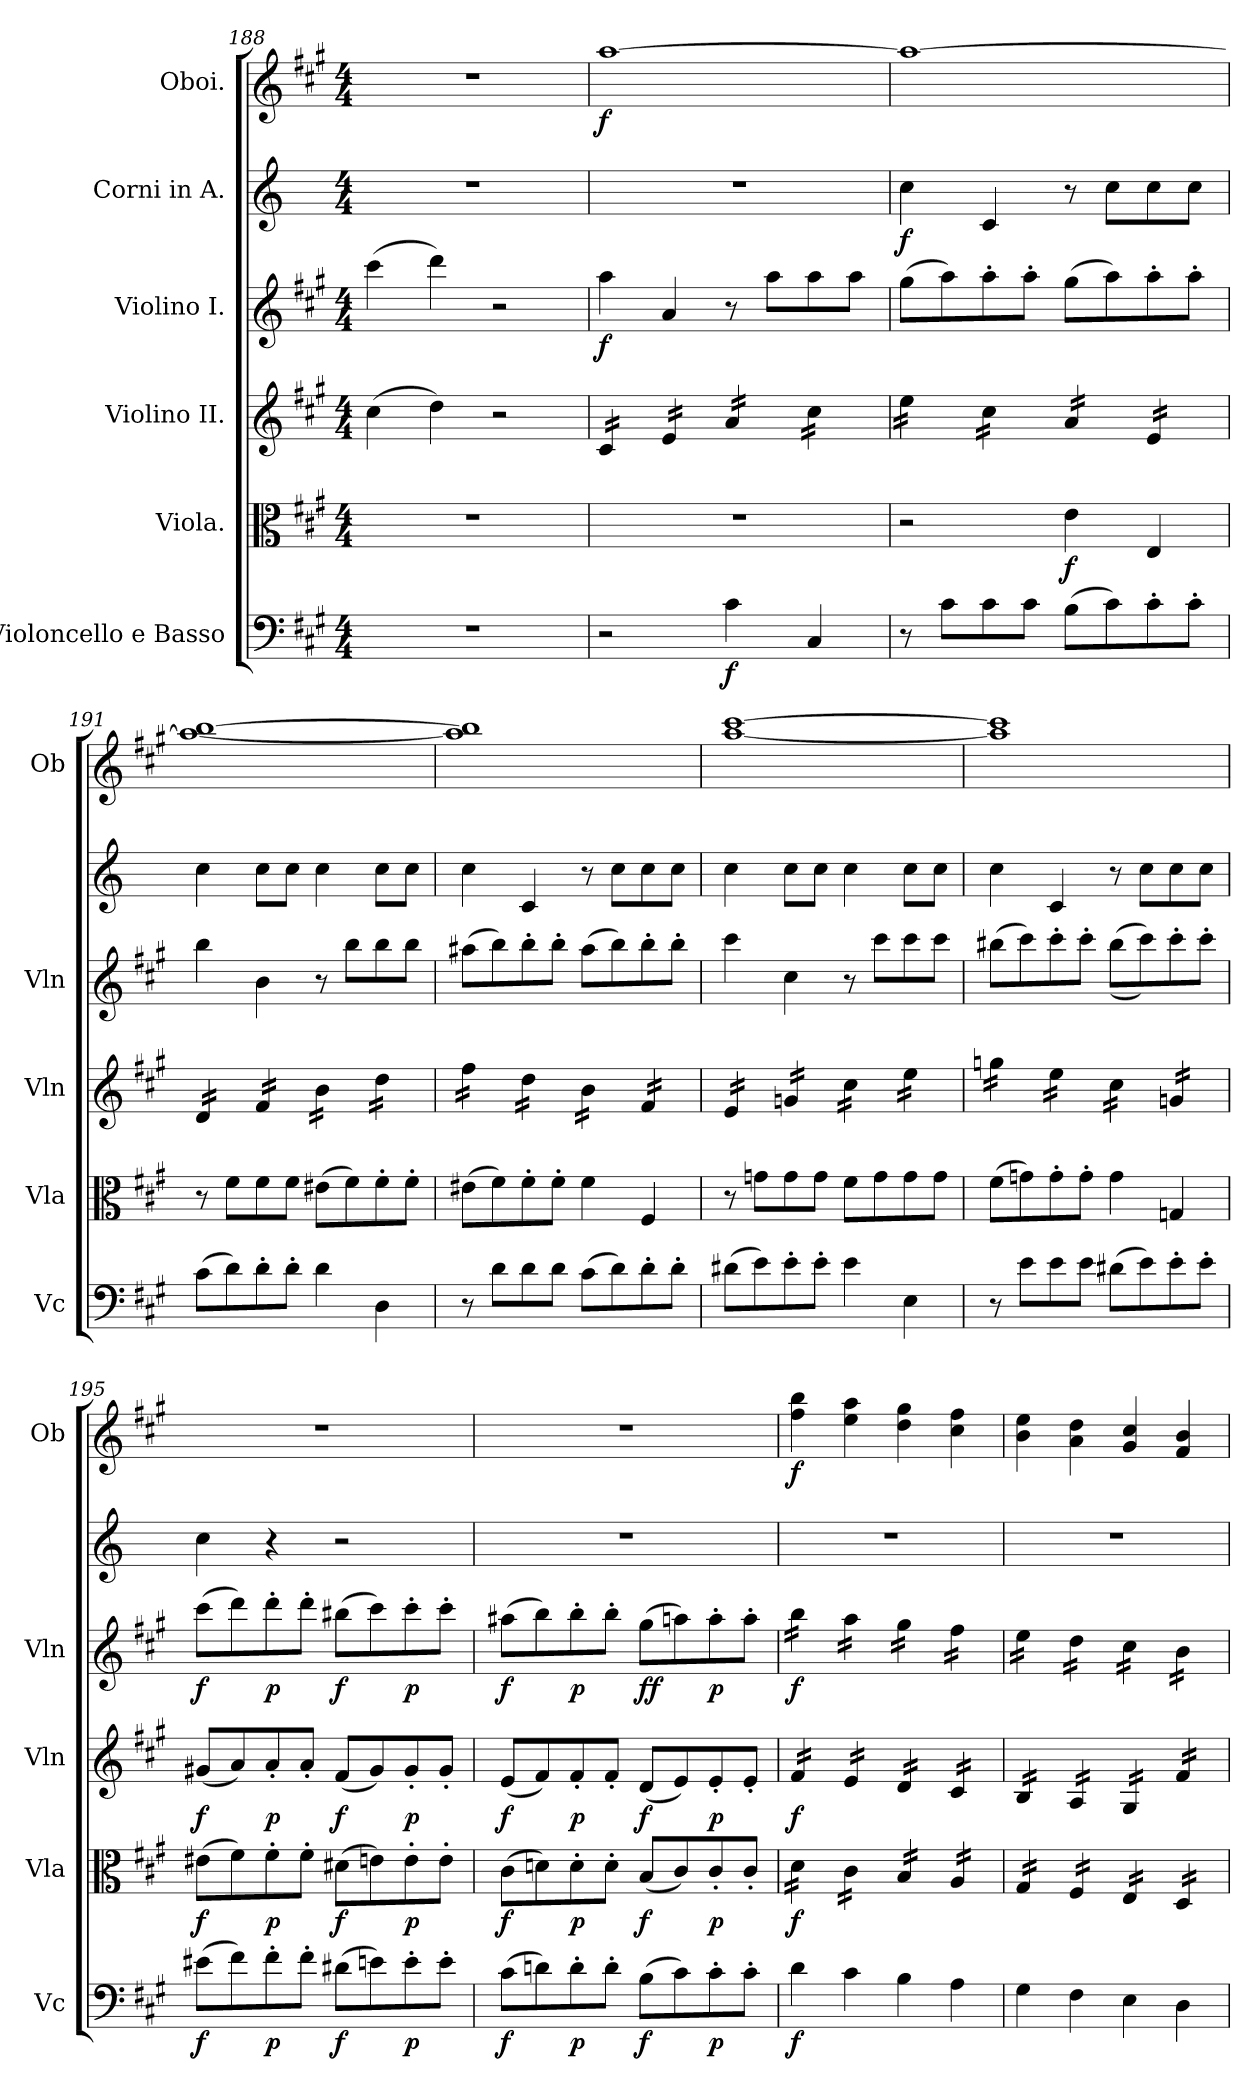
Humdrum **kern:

**kern	**dynam	**kern	**dynam	**kern	**dynam	**kern	**dynam	**kern	**dynam	**kern	**dynam
*part6	*part6	*part5	*part5	*part4	*part4	*part3	*part3	*part2	*part2	*part1	*part1
*staff6	*staff6	*staff5	*staff5	*staff4	*staff4	*staff3	*staff3	*staff2	*staff2	*staff1	*staff1
*I"Violoncello e Basso	*	*I"Viola.	*	*I"Violino II.	*	*I"Violino I.	*	*I"Corni in A.	*	*I"Oboi.	*
*I'Vc	*	*I'Vla	*	*I'Vln	*	*I'Vln	*	*	*	*I'Ob	*
*clefF4	*	*clefC3	*	*clefG2	*	*clefG2	*	*clefG2	*	*clefG2	*
*	*	*	*	*	*	*	*	*ITrd2c3	*	*	*
*k[f#c#g#]	*	*k[f#c#g#]	*	*k[f#c#g#]	*	*k[f#c#g#]	*	*k[f#c#g#]	*	*k[f#c#g#]	*
*M4/4	*	*M4/4	*	*M4/4	*	*M4/4	*	*M4/4	*	*M4/4	*
=188	=188	=188	=188	=188	=188	=188	=188	=188	=188	=188	=188
1r	.	1r	.	(>4cc#\	.	(>4ccc#\	.	1r	.	1r	.
.	.	.	.	4dd\)	.	4ddd\)	.	.	.	.	.
.	.	.	.	2r	.	2r	.	.	.	.	.
=189	=189	=189	=189	=189	=189	=189	=189	=189	=189	=189	=189
!	!	!	!	!	!	!	!LO:DY:b	!	!	!	!LO:DY:b
*	*	*	*	*tremolo	*	*	*	*	*	*	*
2r	.	1r	.	16c#/LL	.	4aa\	f	1r	.	[1aa	f
.	.	.	.	16c#/	.	.	.	.	.	.	.
.	.	.	.	16c#/	.	.	.	.	.	.	.
.	.	.	.	16c#/JJ	.	.	.	.	.	.	.
.	.	.	.	16e/LL	.	4a/	.	.	.	.	.
.	.	.	.	16e/	.	.	.	.	.	.	.
.	.	.	.	16e/	.	.	.	.	.	.	.
.	.	.	.	16e/JJ	.	.	.	.	.	.	.
!	!LO:DY:b	!	!	!	!	!	!	!	!	!	!
4c#\	f	.	.	16a/LL	.	8r	.	.	.	.	.
.	.	.	.	16a/	.	.	.	.	.	.	.
.	.	.	.	16a/	.	8aa\L	.	.	.	.	.
.	.	.	.	16a/JJ	.	.	.	.	.	.	.
4C#/	.	.	.	16cc#\LL	.	8aa\	.	.	.	.	.
.	.	.	.	16cc#\	.	.	.	.	.	.	.
.	.	.	.	16cc#\	.	8aa\J	.	.	.	.	.
.	.	.	.	16cc#\JJ	.	.	.	.	.	.	.
=190	=190	=190	=190	=190	=190	=190	=190	=190	=190	=190	=190
!	!	!	!	!	!	!	!	!	!LO:DY:b	!	!
8r	.	2r	.	16ee\LL	.	(>8gg#\L	.	4a\	f	1aa_	.
.	.	.	.	16ee\	.	.	.	.	.	.	.
8c#\L	.	.	.	16ee\	.	8aa\)	.	.	.	.	.
.	.	.	.	16ee\JJ	.	.	.	.	.	.	.
8c#\	.	.	.	16cc#\LL	.	8aa'\	.	4A/	.	.	.
.	.	.	.	16cc#\	.	.	.	.	.	.	.
8c#\J	.	.	.	16cc#\	.	8aa'\J	.	.	.	.	.
.	.	.	.	16cc#\JJ	.	.	.	.	.	.	.
!	!	!	!LO:DY:b	!	!	!	!	!	!	!	!
(>8B\L	.	4e\	f	16a/LL	.	(>8gg#\L	.	8r	.	.	.
.	.	.	.	16a/	.	.	.	.	.	.	.
8c#\)	.	.	.	16a/	.	8aa\)	.	8a\L	.	.	.
.	.	.	.	16a/JJ	.	.	.	.	.	.	.
8c#'\	.	4E/	.	16e/LL	.	8aa'\	.	8a\	.	.	.
.	.	.	.	16e/	.	.	.	.	.	.	.
8c#'\J	.	.	.	16e/	.	8aa'\J	.	8a\J	.	.	.
.	.	.	.	16e/JJ	.	.	.	.	.	.	.
!!LO:LB:g=z
=191	=191	=191	=191	=191	=191	=191	=191	=191	=191	=191	=191
(>8c#\L	.	8r	.	16d/LL	.	4bb\	.	4a\	.	1aa_ [1bb	.
.	.	.	.	16d/	.	.	.	.	.	.	.
8d\)	.	8f#\L	.	16d/	.	.	.	.	.	.	.
.	.	.	.	16d/JJ	.	.	.	.	.	.	.
8d'\	.	8f#\	.	16f#/LL	.	4b\	.	8a\L	.	.	.
.	.	.	.	16f#/	.	.	.	.	.	.	.
8d'\J	.	8f#\J	.	16f#/	.	.	.	8a\J	.	.	.
.	.	.	.	16f#/JJ	.	.	.	.	.	.	.
4d\	.	(>8e#X\L	.	16b\LL	.	8r	.	4a\	.	.	.
.	.	.	.	16b\	.	.	.	.	.	.	.
.	.	8f#\)	.	16b\	.	8bb\L	.	.	.	.	.
.	.	.	.	16b\JJ	.	.	.	.	.	.	.
4D\	.	8f#'\	.	16dd\LL	.	8bb\	.	8a\L	.	.	.
.	.	.	.	16dd\	.	.	.	.	.	.	.
.	.	8f#'\J	.	16dd\	.	8bb\J	.	8a\J	.	.	.
.	.	.	.	16dd\JJ	.	.	.	.	.	.	.
=192	=192	=192	=192	=192	=192	=192	=192	=192	=192	=192	=192
8r	.	(>8e#X\L	.	16ff#\LL	.	(>8aa#X\L	.	4a\	.	1aa] 1bb]	.
.	.	.	.	16ff#\	.	.	.	.	.	.	.
8d\L	.	8f#\)	.	16ff#\	.	8bb\)	.	.	.	.	.
.	.	.	.	16ff#\JJ	.	.	.	.	.	.	.
8d\	.	8f#'\	.	16dd\LL	.	8bb'\	.	4A/	.	.	.
.	.	.	.	16dd\	.	.	.	.	.	.	.
8d\J	.	8f#'\J	.	16dd\	.	8bb'\J	.	.	.	.	.
.	.	.	.	16dd\JJ	.	.	.	.	.	.	.
(>8c#\L	.	4f#\	.	16b\LL	.	(>8aa#\L	.	8r	.	.	.
.	.	.	.	16b\	.	.	.	.	.	.	.
8d\)	.	.	.	16b\	.	8bb\)	.	8a\L	.	.	.
.	.	.	.	16b\JJ	.	.	.	.	.	.	.
8d'\	.	4F#/	.	16f#/LL	.	8bb'\	.	8a\	.	.	.
.	.	.	.	16f#/	.	.	.	.	.	.	.
8d'\J	.	.	.	16f#/	.	8bb'\J	.	8a\J	.	.	.
.	.	.	.	16f#/JJ	.	.	.	.	.	.	.
=193	=193	=193	=193	=193	=193	=193	=193	=193	=193	=193	=193
(>8d#X\L	.	8r	.	16e/LL	.	4ccc#\	.	4a\	.	[1aa [1ccc#	.
.	.	.	.	16e/	.	.	.	.	.	.	.
8e\)	.	8gn\L	.	16e/	.	.	.	.	.	.	.
.	.	.	.	16e/JJ	.	.	.	.	.	.	.
8e'\	.	8g\	.	16gn/LL	.	4cc#\	.	8a\L	.	.	.
.	.	.	.	16gn/	.	.	.	.	.	.	.
8e'\J	.	8g\J	.	16gn/	.	.	.	8a\J	.	.	.
.	.	.	.	16gn/JJ	.	.	.	.	.	.	.
4e\	.	8f#\L	.	16cc#\LL	.	8r	.	4a\	.	.	.
.	.	.	.	16cc#\	.	.	.	.	.	.	.
.	.	8g\	.	16cc#\	.	8ccc#\L	.	.	.	.	.
.	.	.	.	16cc#\JJ	.	.	.	.	.	.	.
4E\	.	8g\	.	16ee\LL	.	8ccc#\	.	8a\L	.	.	.
.	.	.	.	16ee\	.	.	.	.	.	.	.
.	.	8g\J	.	16ee\	.	8ccc#\J	.	8a\J	.	.	.
.	.	.	.	16ee\JJ	.	.	.	.	.	.	.
!!LO:PB:g=z
=194	=194	=194	=194	=194	=194	=194	=194	=194	=194	=194	=194
8r	.	(>8f#\L	.	16ggn\LL	.	(>8bb#X\L	.	4a\	.	1aa] 1ccc#]	.
.	.	.	.	16ggn\	.	.	.	.	.	.	.
8e\L	.	8gn\)	.	16ggn\	.	8ccc#\)	.	.	.	.	.
.	.	.	.	16ggn\JJ	.	.	.	.	.	.	.
8e\	.	8g'\	.	16ee\LL	.	8ccc#'\	.	4A/	.	.	.
.	.	.	.	16ee\	.	.	.	.	.	.	.
8e\J	.	8g'\J	.	16ee\	.	8ccc#'\J	.	.	.	.	.
.	.	.	.	16ee\JJ	.	.	.	.	.	.	.
(>8d#X\L	.	4g\	.	16cc#\LL	.	(>(>8bb#\L	.	8r	.	.	.
.	.	.	.	16cc#\	.	.	.	.	.	.	.
8e\)	.	.	.	16cc#\	.	8ccc#\))	.	8a\L	.	.	.
.	.	.	.	16cc#\JJ	.	.	.	.	.	.	.
8e'\	.	4Gn/	.	16gn/LL	.	8ccc#'\	.	8a\	.	.	.
.	.	.	.	16gn/	.	.	.	.	.	.	.
8e'\J	.	.	.	16gn/	.	8ccc#'\J	.	8a\J	.	.	.
.	.	.	.	16gn/JJ	.	.	.	.	.	.	.
*	*	*	*	*Xtremolo	*	*	*	*	*	*	*
=195	=195	=195	=195	=195	=195	=195	=195	=195	=195	=195	=195
!	!LO:DY:b	!	!LO:DY:b	!	!LO:DY:b	!	!LO:DY:b	!	!	!	!
(>8e#X\L	f	(>8e#X\L	f	(<8g#X/L	f	(>8ccc#\L	f	4a\	.	1r	.
8f#\)	.	8f#\)	.	8a/)	.	8ddd\)	.	.	.	.	.
!	!LO:DY:b	!	!LO:DY:b	!	!LO:DY:b	!	!LO:DY:b	!	!	!	!
8f#'\	p	8f#'\	p	8a'/	p	8ddd'\	p	4r	.	.	.
8f#'\J	.	8f#'\J	.	8a'/J	.	8ddd'\J	.	.	.	.	.
!	!LO:DY:b	!	!LO:DY:b	!	!LO:DY:b	!	!LO:DY:b	!	!	!	!
(>8d#X\L	f	(>8d#X\L	f	(<8f#/L	f	(>8bb#X\L	f	2r	.	.	.
8en\)	.	8en\)	.	8g#/)	.	8ccc#\)	.	.	.	.	.
!	!LO:DY:b	!	!LO:DY:b	!	!LO:DY:b	!	!LO:DY:b	!	!	!	!
8e'\	p	8e'\	p	8g#'/	p	8ccc#'\	p	.	.	.	.
8e'\J	.	8e'\J	.	8g#'/J	.	8ccc#'\J	.	.	.	.	.
=196	=196	=196	=196	=196	=196	=196	=196	=196	=196	=196	=196
!	!LO:DY:b	!	!LO:DY:b	!	!LO:DY:b	!	!LO:DY:b	!	!	!	!
(>8c#\L	f	(>8c#\L	f	(<8e/L	f	(>8aa#X\L	f	1r	.	1r	.
8dn\)	.	8dn\)	.	8f#/)	.	8bb\)	.	.	.	.	.
!	!LO:DY:b	!	!LO:DY:b	!	!LO:DY:b	!	!LO:DY:b	!	!	!	!
8d'\	p	8d'\	p	8f#'/	p	8bb'\	p	.	.	.	.
8d'\J	.	8d'\J	.	8f#'/J	.	8bb'\J	.	.	.	.	.
!	!LO:DY:b	!	!LO:DY:b	!	!LO:DY:b	!	!LO:DY:b	!	!	!	!
!	!	!	!	!	!	!	!LO:DY:n=1:b	!	!	!	!
(>8B\L	f	(<8B/L	f	(<8d/L	f	(>8gg#\L	f f	.	.	.	.
8c#\)	.	8c#/)	.	8e/)	.	8aan\)	.	.	.	.	.
!	!LO:DY:b	!	!LO:DY:b	!	!LO:DY:b	!	!LO:DY:n=2:b	!	!	!	!
8c#'\	p	8c#'/	p	8e'/	p	8aa'\	p	.	.	.	.
8c#'\J	.	8c#'/J	.	8e'/J	.	8aa'\J	.	.	.	.	.
!!LO:LB:g=z
=197	=197	=197	=197	=197	=197	=197	=197	=197	=197	=197	=197
!	!LO:DY:b	!	!LO:DY:b	!	!LO:DY:b	!	!LO:DY:b	!	!	!	!LO:DY:b
*	*	*tremolo	*	*	*	*	*	*	*	*	*
*	*	*	*	*tremolo	*	*	*	*	*	*	*
*	*	*	*	*	*	*tremolo	*	*	*	*	*
4d\	f	16d\LL	f	16f#/LL	f	16bb\LL	f	1r	.	4ff#\ 4bb\	f
.	.	16d\	.	16f#/	.	16bb\	.	.	.	.	.
.	.	16d\	.	16f#/	.	16bb\	.	.	.	.	.
.	.	16d\JJ	.	16f#/JJ	.	16bb\JJ	.	.	.	.	.
4c#\	.	16c#\LL	.	16e/LL	.	16aa\LL	.	.	.	4ee\ 4aa\	.
.	.	16c#\	.	16e/	.	16aa\	.	.	.	.	.
.	.	16c#\	.	16e/	.	16aa\	.	.	.	.	.
.	.	16c#\JJ	.	16e/JJ	.	16aa\JJ	.	.	.	.	.
4B\	.	16B/LL	.	16d/LL	.	16gg#\LL	.	.	.	4dd\ 4gg#\	.
.	.	16B/	.	16d/	.	16gg#\	.	.	.	.	.
.	.	16B/	.	16d/	.	16gg#\	.	.	.	.	.
.	.	16B/JJ	.	16d/JJ	.	16gg#\JJ	.	.	.	.	.
4A\	.	16A/LL	.	16c#/LL	.	16ff#\LL	.	.	.	4cc#\ 4ff#\	.
.	.	16A/	.	16c#/	.	16ff#\	.	.	.	.	.
.	.	16A/	.	16c#/	.	16ff#\	.	.	.	.	.
.	.	16A/JJ	.	16c#/JJ	.	16ff#\JJ	.	.	.	.	.
=198	=198	=198	=198	=198	=198	=198	=198	=198	=198	=198	=198
4G#\	.	16G#/LL	.	16B/LL	.	16ee\LL	.	1r	.	4b\ 4ee\	.
.	.	16G#/	.	16B/	.	16ee\	.	.	.	.	.
.	.	16G#/	.	16B/	.	16ee\	.	.	.	.	.
.	.	16G#/JJ	.	16B/JJ	.	16ee\JJ	.	.	.	.	.
4F#\	.	16F#/LL	.	16A/LL	.	16dd\LL	.	.	.	4a\ 4dd\	.
.	.	16F#/	.	16A/	.	16dd\	.	.	.	.	.
.	.	16F#/	.	16A/	.	16dd\	.	.	.	.	.
.	.	16F#/JJ	.	16A/JJ	.	16dd\JJ	.	.	.	.	.
4E\	.	16E/LL	.	16G#/LL	.	16cc#\LL	.	.	.	4g#/ 4cc#/	.
.	.	16E/	.	16G#/	.	16cc#\	.	.	.	.	.
.	.	16E/	.	16G#/	.	16cc#\	.	.	.	.	.
.	.	16E/JJ	.	16G#/JJ	.	16cc#\JJ	.	.	.	.	.
4D\	.	16D/LL	.	16f#/LL	.	16b\LL	.	.	.	4f#/ 4b/	.
.	.	16D/	.	16f#/	.	16b\	.	.	.	.	.
.	.	16D/	.	16f#/	.	16b\	.	.	.	.	.
.	.	16D/JJ	.	16f#/JJ	.	16b\JJ	.	.	.	.	.
*	*	*	*	*	*	*Xtremolo	*	*	*	*	*
*	*	*	*	*Xtremolo	*	*	*	*	*	*	*
*	*	*Xtremolo	*	*	*	*	*	*	*	*	*
=	=	=	=	=	=	=	=	=	=	=	=
*-	*-	*-	*-	*-	*-	*-	*-	*-	*-	*-	*-
